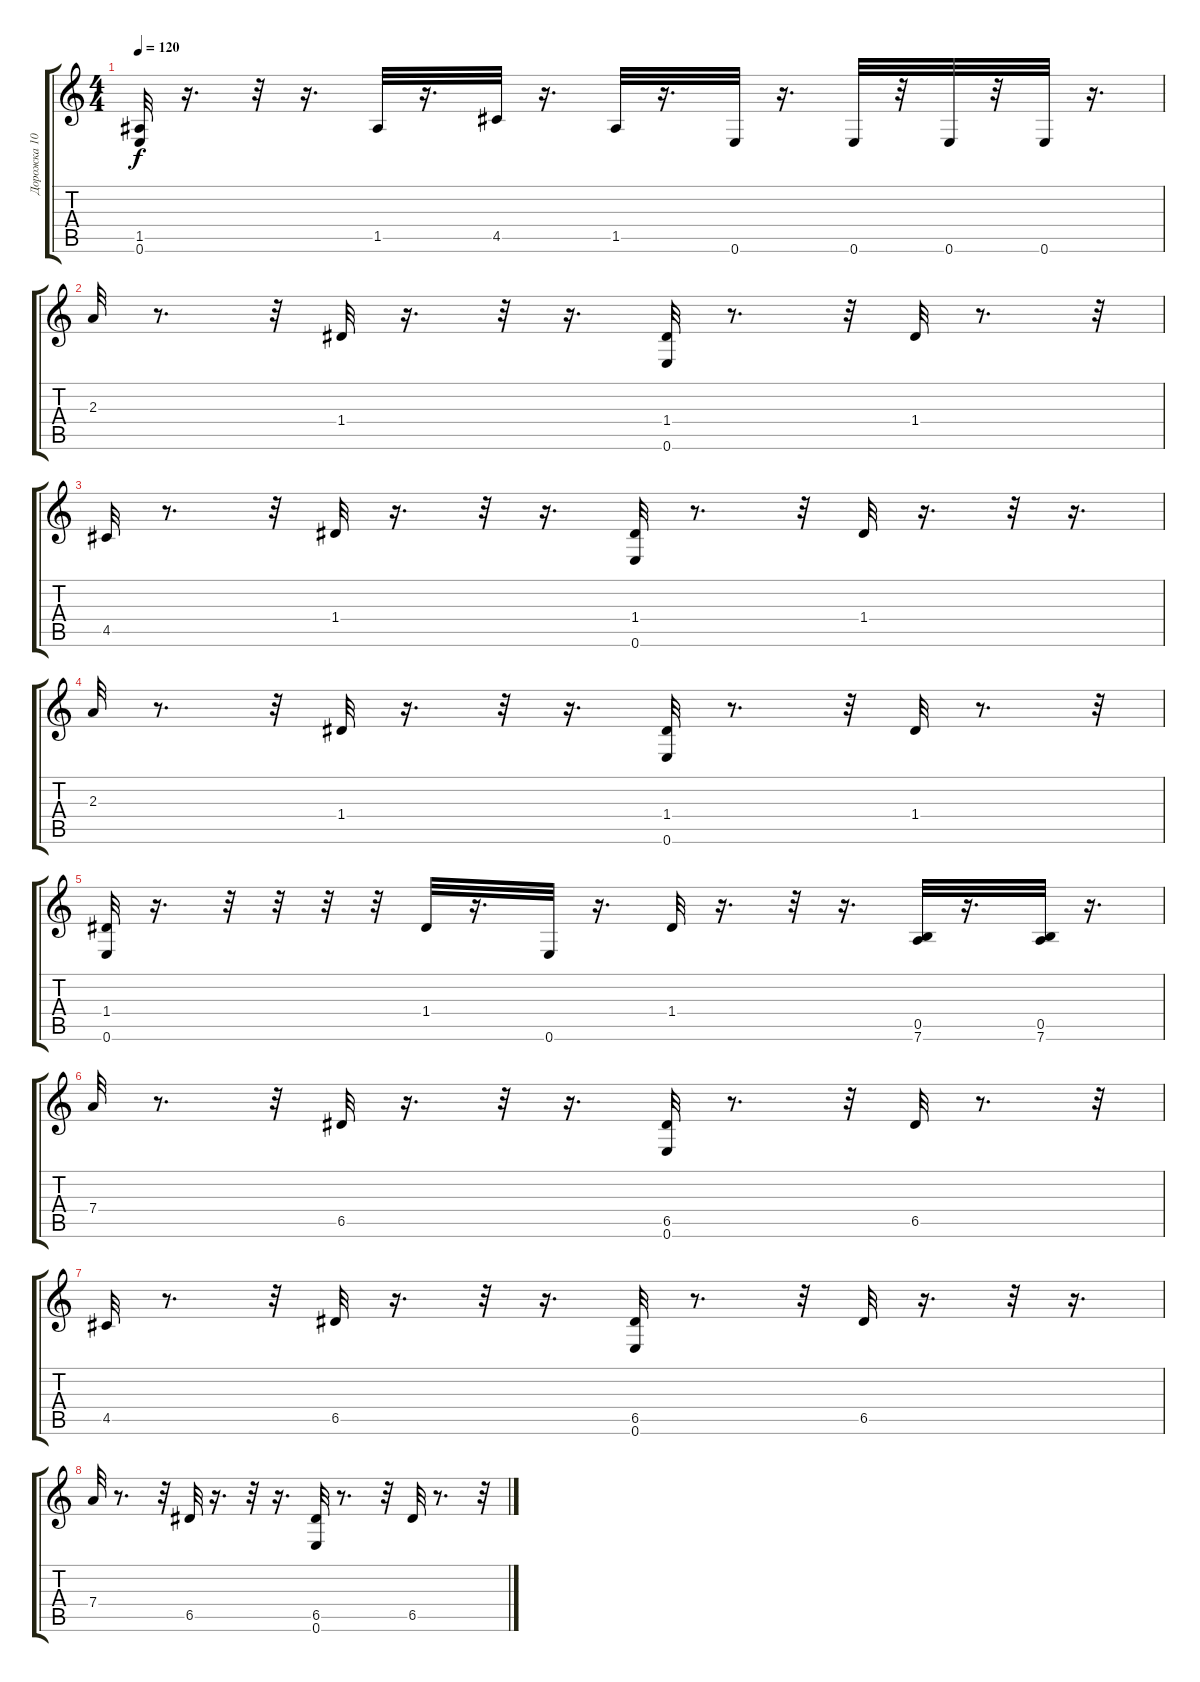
\track ("Дорожка 10" "Дорожка 10") {instrument acousticguitarnylon}
\staff {score tabs}
\tuning (E4 B3 G3 D3 A2 E2) {hide}
\ts (4 4)
\tempo 120
\clef g2
\ks c
(1.5 0.6).32{dy f} r.16{d} r.32 r.16{d} 1.5.32 r.16{d} 4.5.32 r.16{d} 1.5.32 r.16{d} 0.6.32 r.16{d} 0.6.32 r.32 0.6.32 r.32 0.6.32 r.16{d} |
2.3.32 r.8{d} r.32 1.4.32 r.16{d} r.32 r.16{d} (1.4 0.6).32 r.8{d} r.32 1.4.32 r.8{d} r.32 |
4.5.32 r.8{d} r.32 1.4.32 r.16{d} r.32 r.16{d} (1.4 0.6).32 r.8{d} r.32 1.4.32 r.16{d} r.32 r.16{d} |
2.3.32 r.8{d} r.32 1.4.32 r.16{d} r.32 r.16{d} (1.4 0.6).32 r.8{d} r.32 1.4.32 r.8{d} r.32 |
(1.4 0.6).32 r.16{d} r.32 r.32 r.32 r.32 1.4.32 r.16{d} 0.6.32 r.16{d} 1.4.32 r.16{d} r.32 r.16{d} (0.5 7.6).32 r.16{d} (0.5 7.6).32 r.16{d} |
7.4.32 r.8{d} r.32 6.5.32 r.16{d} r.32 r.16{d} (6.5 0.6).32 r.8{d} r.32 6.5.32 r.8{d} r.32 |
4.5.32 r.8{d} r.32 6.5.32 r.16{d} r.32 r.16{d} (6.5 0.6).32 r.8{d} r.32 6.5.32 r.16{d} r.32 r.16{d} |
7.4.32 r.8{d} r.32 6.5.32 r.16{d} r.32 r.16{d} (6.5 0.6).32 r.8{d} r.32 6.5.32 r.8{d} r.32
